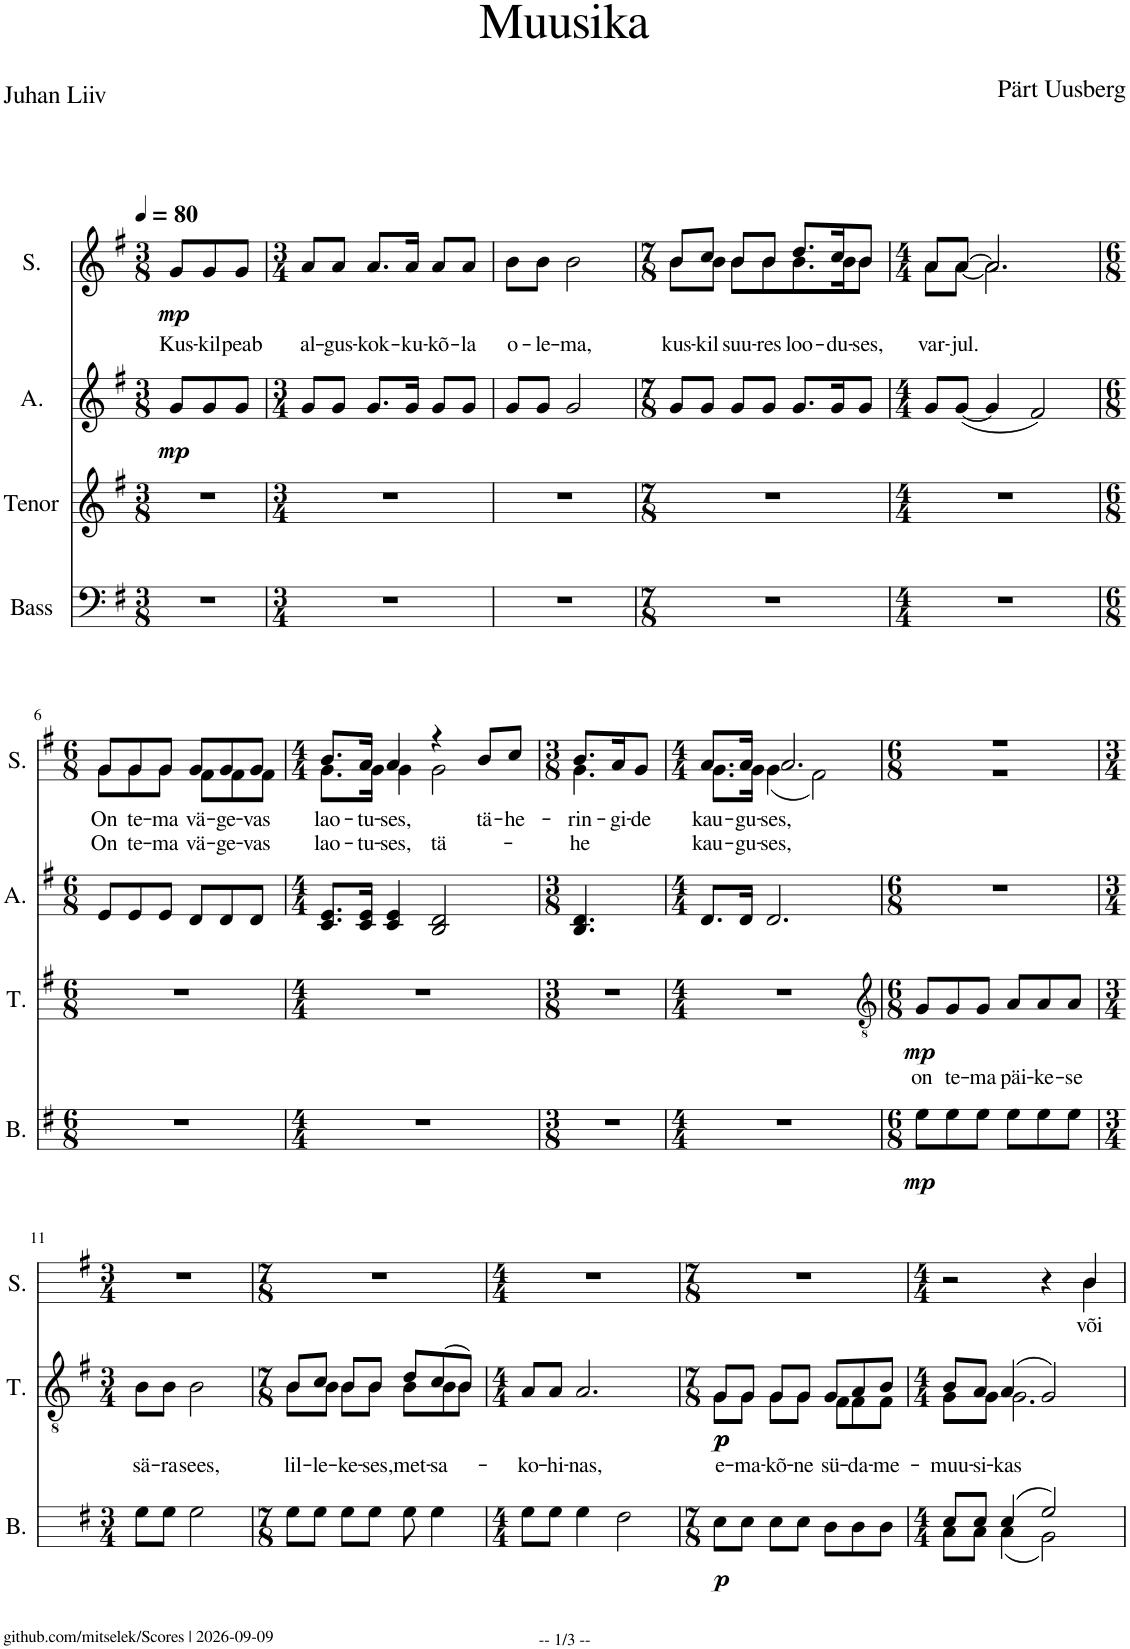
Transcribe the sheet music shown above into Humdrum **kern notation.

**kern	**dynam	**kern	**text	**dynam	**kern	**dynam	**kern	**text	**text	**dynam
*part4	*part4	*part3	*part3	*part3	*part2	*part2	*part1	*part1	*part1	*part1
*staff4	*staff4	*staff3	*staff3	*staff3	*staff2	*staff2	*staff1	*staff1	*staff1	*staff1
*I"Bass	*	*I"Tenor	*	*	*I"A.	*	*I"S.	*	*	*
*I'B.	*	*I'T.	*	*	*I'A.	*	*I'S.	*	*	*
*clefF4	*	*clefG2	*	*	*clefG2	*	*clefG2	*	*	*
*k[f#]	*	*k[f#]	*	*	*k[f#]	*	*k[f#]	*	*	*
*M3/8	*	*M3/8	*	*	*M3/8	*	*M3/8	*	*	*
*MM80	*	*MM80	*	*	*MM80	*	*MM80	*	*	*
=1	=1	=1	=1	=1	=1	=1	=1	=1	=1	=1
!	!	!	!	!	!	!LO:DY:b	!	!LO:LY:b	!	!LO:DY:b
4.r	.	4.r	.	.	8g/L	mp	8g/L	Kus-	.	mp
!	!	!	!	!	!	!	!	!LO:LY:b	!	!
.	.	.	.	.	8g/	.	8g/	-kil	.	.
!	!	!	!	!	!	!	!	!LO:LY:b	!	!
.	.	.	.	.	8g/J	.	8g/J	peab	.	.
=2	=2	=2	=2	=2	=2	=2	=2	=2	=2	=2
*M3/4	*	*M3/4	*	*	*M3/4	*	*M3/4	*	*	*
!	!	!	!	!	!	!	!	!LO:LY:b	!	!
2.r	.	2.r	.	.	8g/L	.	8a/L	al-	.	.
!	!	!	!	!	!	!	!	!LO:LY:b	!	!
.	.	.	.	.	8g/J	.	8a/J	-gus-	.	.
!	!	!	!	!	!	!	!	!LO:LY:b	!	!
.	.	.	.	.	8.g/L	.	8.a/L	-kok-	.	.
!	!	!	!	!	!	!	!	!LO:LY:b	!	!
.	.	.	.	.	16g/Jk	.	16a/Jk	-ku-	.	.
!	!	!	!	!	!	!	!	!LO:LY:b	!	!
.	.	.	.	.	8g/L	.	8a/L	-kõ-	.	.
!	!	!	!	!	!	!	!	!LO:LY:b	!	!
.	.	.	.	.	8g/J	.	8a/J	-la	.	.
=3	=3	=3	=3	=3	=3	=3	=3	=3	=3	=3
!	!	!	!	!	!	!	!	!LO:LY:b	!	!
2.r	.	2.r	.	.	8g/L	.	8b\L	o-	.	.
!	!	!	!	!	!	!	!	!LO:LY:b	!	!
.	.	.	.	.	8g/J	.	8b\J	-le-	.	.
!	!	!	!	!	!	!	!	!LO:LY:b	!	!
.	.	.	.	.	2g/	.	2b\	-ma,	.	.
=4	=4	=4	=4	=4	=4	=4	=4	=4	=4	=4
*M7/8	*	*M7/8	*	*	*M7/8	*	*M7/8	*	*	*
!	!	!	!	!	!	!	!	!LO:LY:b	!	!
*	*	*	*	*	*	*	*^	*	*	*
2..r	.	2..r	.	.	8g/L	.	8b/L	8b\L	kus-	.	.
!	!	!	!	!	!	!	!	!	!LO:LY:b	!	!
.	.	.	.	.	8g/J	.	8cc/J	8b\J	-kil	.	.
!	!	!	!	!	!	!	!	!	!LO:LY:b	!	!
.	.	.	.	.	8g/L	.	8b/L	8b\L	suu-	.	.
!	!	!	!	!	!	!	!	!	!LO:LY:b	!	!
.	.	.	.	.	8g/J	.	8b/J	8b\	-res	.	.
!	!	!	!	!	!	!	!	!	!LO:LY:b	!	!
.	.	.	.	.	8.g/L	.	8.dd/L	8.b\	loo-	.	.
!	!	!	!	!	!	!	!	!	!LO:LY:b	!	!
.	.	.	.	.	16g/K	.	16cc/K	16b\K	-du-	.	.
!	!	!	!	!	!	!	!	!	!LO:LY:b	!	!
.	.	.	.	.	8g/J	.	8b/J	8b\J	-ses,	.	.
=5	=5	=5	=5	=5	=5	=5	=5	=5	=5	=5	=5
*M4/4	*	*M4/4	*	*	*M4/4	*	*M4/4	*	*	*	*
!	!	!	!	!	!	!	!	!	!LO:LY:b	!	!
1r	.	1r	.	.	8g/L	.	8a/L	8a\L	var-	.	.
!	!	!	!	!	!	!	!	!	!LO:LY:b	!	!
.	.	.	.	.	([8g/J	.	[8a/J	[8a\J	-jul.	.	.
.	.	.	.	.	4g/]	.	2.a/]	2.a\]	.	.	.
.	.	.	.	.	2f#/)	.	.	.	.	.	.
!!LO:LB:g=z	!!
=6	=6	=6	=6	=6	=6	=6	=6	=6	=6	=6	=6
*M6/8	*	*M6/8	*	*	*M6/8	*	*M6/8	*	*	*	*
!	!	!	!	!	!	!	!	!	!LO:LY:b	!	!
!	!	!	!	!	!	!	!	!	!	!LO:LY:b	!
2.r	.	2.r	.	.	8e/L	.	8g/L	8g\L	.	On	.
!	!	!	!	!	!	!	!	!	!LO:LY:b	!	!
!	!	!	!	!	!	!	!	!	!	!LO:LY:b	!
.	.	.	.	.	8e/	.	8g/	8g\	.	te-	.
!	!	!	!	!	!	!	!	!	!LO:LY:b	!	!
!	!	!	!	!	!	!	!	!	!	!LO:LY:b	!
.	.	.	.	.	8e/J	.	8g/J	8g\J	.	-ma	.
!	!	!	!	!	!	!	!	!	!LO:LY:b	!	!
!	!	!	!	!	!	!	!	!	!	!LO:LY:b	!
.	.	.	.	.	8d/L	.	8g/L	8f#\L	.	vä-	.
!	!	!	!	!	!	!	!	!	!LO:LY:b	!	!
!	!	!	!	!	!	!	!	!	!	!LO:LY:b	!
.	.	.	.	.	8d/	.	8g/	8f#\	.	-ge-	.
!	!	!	!	!	!	!	!	!	!LO:LY:b	!	!
!	!	!	!	!	!	!	!	!	!	!LO:LY:b	!
.	.	.	.	.	8d/J	.	8g/J	8f#\J	.	-vas	.
=7	=7	=7	=7	=7	=7	=7	=7	=7	=7	=7	=7
*M4/4	*	*M4/4	*	*	*M4/4	*	*M4/4	*	*	*	*
!	!	!	!	!	!	!	!	!	!LO:LY:b	!	!
!	!	!	!	!	!	!	!	!	!	!LO:LY:b	!
1r	.	1r	.	.	8.c/ 8.e/L	.	8.b/L	8.g\L	.	lao-	.
!	!	!	!	!	!	!	!	!	!LO:LY:b	!	!
!	!	!	!	!	!	!	!	!	!	!LO:LY:b	!
.	.	.	.	.	16c/ 16e/Jk	.	16a/Jk	16g\Jk	.	-tu-	.
!	!	!	!	!	!	!	!	!	!LO:LY:b	!	!
!	!	!	!	!	!	!	!	!	!	!LO:LY:b	!
.	.	.	.	.	4c/ 4e/	.	4a/	4g\	.	-ses,	.
!	!	!	!	!	!	!	!	!	!	!LO:LY:b	!
.	.	.	.	.	2B/ 2d/	.	4r	2g\	.	-tä-	.
!	!	!	!	!	!	!	!	!	!LO:LY:b	!	!
.	.	.	.	.	.	.	8b/L	.	tä-	.	.
!	!	!	!	!	!	!	!	!	!LO:LY:b	!	!
.	.	.	.	.	.	.	8cc/J	.	-he-	.	.
=8	=8	=8	=8	=8	=8	=8	=8	=8	=8	=8	=8
*M3/8	*	*M3/8	*	*	*M3/8	*	*M3/8	*	*	*	*
!	!	!	!	!	!	!	!	!	!LO:LY:b	!	!
!	!	!	!	!	!	!	!	!	!	!LO:LY:b	!
4.r	.	4.r	.	.	4.B/ 4.d/	.	8.b/L	4.g\	.	-he	.
!	!	!	!	!	!	!	!	!	!LO:LY:b	!	!
.	.	.	.	.	.	.	16a/K	.	-gi-	.	.
!	!	!	!	!	!	!	!	!	!LO:LY:b	!	!
.	.	.	.	.	.	.	8g/J	.	-de	.	.
=9	=9	=9	=9	=9	=9	=9	=9	=9	=9	=9	=9
*M4/4	*	*M4/4	*	*	*M4/4	*	*M4/4	*	*	*	*
!	!	!	!	!	!	!	!	!	!LO:LY:b	!	!
!	!	!	!	!	!	!	!	!	!	!LO:LY:b	!
1r	.	1r	.	.	8.d/L	.	8.a/L	8.g\L	.	kau-	.
!	!	!	!	!	!	!	!	!	!LO:LY:b	!	!
!	!	!	!	!	!	!	!	!	!	!LO:LY:b	!
.	.	.	.	.	16d/Jk	.	16a/Jk	16g\Jk	.	-gu-	.
!	!	!	!	!	!	!	!	!	!LO:LY:b	!	!
!	!	!	!	!	!	!	!	!	!	!LO:LY:b	!
.	.	.	.	.	2.d/	.	2.a/	(4g\	.	-ses,	.
.	.	.	.	.	.	.	.	2f#\)	.	.	.
=10	=10	=10	=10	=10	=10	=10	=10	=10	=10	=10	=10
*	*	*clefGv2	*	*	*	*	*	*	*	*	*
*M6/8	*	*M6/8	*	*	*M6/8	*	*M6/8	*	*	*	*
!	!LO:DY:b	!	!LO:LY:b	!LO:DY:b	!	!	!	!	!	!	!
8G\L	mp	8G/L	on	mp	2.r	.	2.r	2.r	.	.	.
!	!	!	!LO:LY:b	!	!	!	!	!	!	!	!
8G\	.	8G/	te-	.	.	.	.	.	.	.	.
!	!	!	!LO:LY:b	!	!	!	!	!	!	!	!
8G\J	.	8G/J	-ma	.	.	.	.	.	.	.	.
!	!	!	!LO:LY:b	!	!	!	!	!	!	!	!
8G\L	.	8A/L	päi-	.	.	.	.	.	.	.	.
!	!	!	!LO:LY:b	!	!	!	!	!	!	!	!
8G\	.	8A/	-ke-	.	.	.	.	.	.	.	.
!	!	!	!LO:LY:b	!	!	!	!	!	!	!	!
8G\J	.	8A/J	-se	.	.	.	.	.	.	.	.
*	*	*	*	*	*	*	*v	*v	*	*	*
!!LO:LB:g=z
=11	=11	=11	=11	=11	=11	=11	=11	=11	=11	=11
*M3/4	*	*M3/4	*	*	*M3/4	*	*M3/4	*	*	*
!	!	!	!LO:LY:b	!	!	!	!	!	!	!
8G\L	.	8B\L	sä-	.	2.r	.	2.r	.	.	.
!	!	!	!LO:LY:b	!	!	!	!	!	!	!
8G\J	.	8B\J	-ra	.	.	.	.	.	.	.
!	!	!	!LO:LY:b	!	!	!	!	!	!	!
2G\	.	2B\	sees,	.	.	.	.	.	.	.
=12	=12	=12	=12	=12	=12	=12	=12	=12	=12	=12
*M7/8	*	*M7/8	*	*	*M7/8	*	*M7/8	*	*	*
!	!	!	!LO:LY:b	!	!	!	!	!	!	!
*	*	*^	*	*	*	*	*	*	*	*
8G\L	.	8B/L	8B\L	lil-	.	2..r	.	2..r	.	.	.
!	!	!	!	!LO:LY:b	!	!	!	!	!	!	!
8G\J	.	8c/J	8B\J	-le-	.	.	.	.	.	.	.
!	!	!	!	!LO:LY:b	!	!	!	!	!	!	!
8G\L	.	8B/L	8B\L	-ke-	.	.	.	.	.	.	.
!	!	!	!	!LO:LY:b	!	!	!	!	!	!	!
8G\J	.	8B/J	8B\J	-ses,	.	.	.	.	.	.	.
!	!	!	!	!LO:LY:b	!	!	!	!	!	!	!
8G\	.	8d/L	8B\L	met-	.	.	.	.	.	.	.
!	!	!	!	!LO:LY:b	!	!	!	!	!	!	!
4G\	.	(8c/	8B\	-sa-	.	.	.	.	.	.	.
.	.	8B/J)	8B\J	.	.	.	.	.	.	.	.
*	*	*v	*v	*	*	*	*	*	*	*	*
=13	=13	=13	=13	=13	=13	=13	=13	=13	=13	=13
*M4/4	*	*M4/4	*	*	*M4/4	*	*M4/4	*	*	*
*	*	*^	*	*	*	*	*	*	*	*
!	!	!	!	!LO:LY:b	!	!	!	!	!	!	!
*	*	*v	*v	*	*	*	*	*	*	*	*
8G\L	.	8A/L	-ko-	.	1r	.	1r	.	.	.
!	!	!	!LO:LY:b	!	!	!	!	!	!	!
8G\J	.	8A/J	-hi-	.	.	.	.	.	.	.
!	!	!	!LO:LY:b	!	!	!	!	!	!	!
4G\	.	2.A/	-nas,	.	.	.	.	.	.	.
2F#\	.	.	.	.	.	.	.	.	.	.
=14	=14	=14	=14	=14	=14	=14	=14	=14	=14	=14
*M7/8	*	*M7/8	*	*	*M7/8	*	*M7/8	*	*	*
!	!LO:DY:b	!	!LO:LY:b	!LO:DY:b	!	!	!	!	!	!
*	*	*^	*	*	*	*	*	*	*	*
!	!	!	!	!	!LO:DY:n=1:b	!	!	!	!	!	!
8E\L	p	8G/L	8G\L	e-	p p	2..r	.	2..r	.	.	.
!	!	!	!	!LO:LY:b	!	!	!	!	!	!	!
8E\J	.	8G/J	8G\J	-ma-	.	.	.	.	.	.	.
!	!	!	!	!LO:LY:b	!	!	!	!	!	!	!
8E\L	.	8G/L	8G\L	-kõ-	.	.	.	.	.	.	.
!	!	!	!	!LO:LY:b	!	!	!	!	!	!	!
8E\J	.	8G/J	8G\J	-ne	.	.	.	.	.	.	.
!	!	!	!	!LO:LY:b	!	!	!	!	!	!	!
8D\L	.	8G/L	8F#\L	sü-	.	.	.	.	.	.	.
!	!	!	!	!LO:LY:b	!	!	!	!	!	!	!
8D\	.	8A/	8F#\	-da-	.	.	.	.	.	.	.
!	!	!	!	!LO:LY:b	!	!	!	!	!	!	!
8D\J	.	8B/J	8F#\J	-me-	.	.	.	.	.	.	.
=15	=15	=15	=15	=15	=15	=15	=15	=15	=15	=15	=15
*M4/4	*	*M4/4	*	*	*	*M4/4	*	*M4/4	*	*	*
*^	*	*	*	*	*	*	*	*	*	*	*
!	!	!	!	!	!LO:LY:b	!	!	!	!	!	!	!
*	*	*	*	*	*	*	*	*	*^	*	*	*
8E/L	8C\L	.	8B/L	8G\L	-muu-	.	1r	.	2r	2.ryy	.	.	.
!	!	!	!	!	!LO:LY:b	!	!	!	!	!	!	!	!
8E/J	8C\J	.	8A/J	8G\J	-si-	.	.	.	.	.	.	.	.
!	!	!	!	!	!LO:LY:b	!	!	!	!	!	!	!	!
(4E/	(4C\	.	(4A/	2.G\	-kas	.	.	.	.	.	.	.	.
2G/)	2BB\)	.	2G/)	.	.	.	.	.	4r	.	.	.	.
!	!	!	!	!	!	!	!	!	!	!	!LO:LY:b	!	!
.	.	.	.	.	.	.	.	.	4b/	4b\	või	.	.
*v	*v	*	*	*	*	*	*	*	*v	*v	*	*	*
*	*	*v	*v	*	*	*	*	*	*	*	*
=	=	=	=	=	=	=	=	=	=	=
*-	*-	*-	*-	*-	*-	*-	*-	*-	*-	*-
